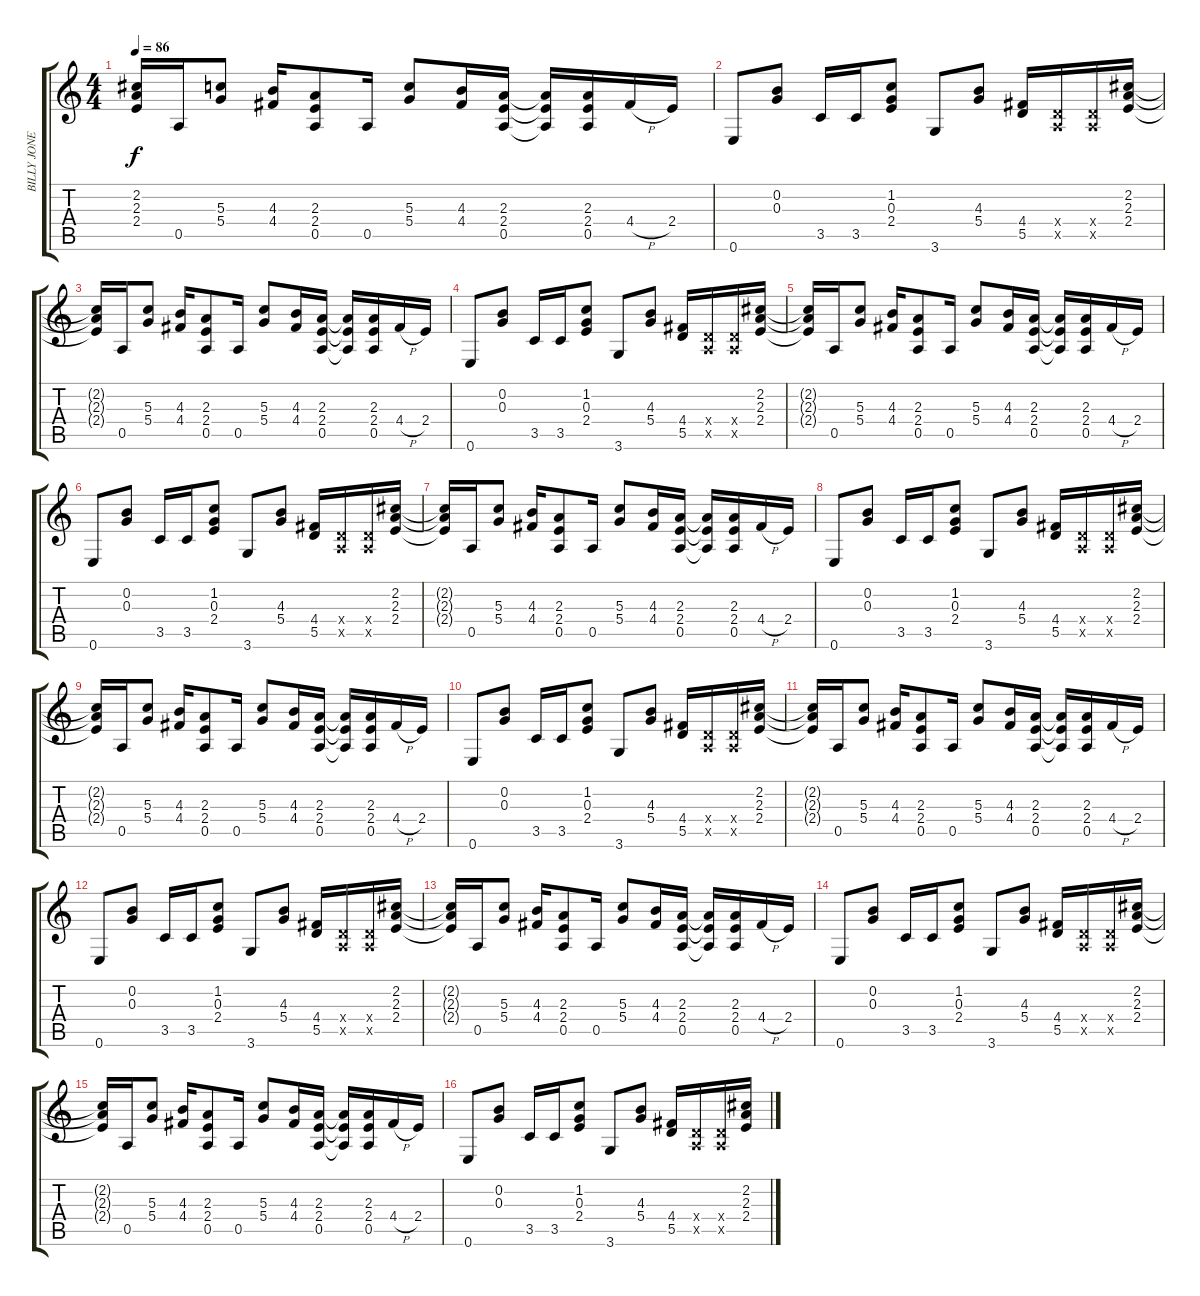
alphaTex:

\track ("BILLY JONES" "BILLY JONE") {instrument electricguitarclean}
\staff {score tabs}
\tuning (E4 B3 G3 D3 A2 E2) {hide}
\ts (4 4)
\tempo 86
\clef g2
\ks c
(2.2{t} 2.3{t} 2.4{t}).16{dy f} 0.5.16 (5.3 5.4).8 (4.3 4.4).16 (2.3 2.4 0.5).8 0.5.16 (5.3 5.4).8 (4.3 4.4).16 (2.3 2.4 0.5).16 (2.3{t} 2.4{t} 0.5{t}).16 (2.3 2.4 0.5).16 4.4{h}.16 2.4.16 |
0.6.8 (0.2 0.3).8 3.5.16 3.5.16 (1.2 0.3 2.4).8 3.6.8 (4.3 5.4).8 (4.4 5.5).16 (0.4{x} 0.5{x}).16 (0.4{x} 0.5{x}).16 (2.2 2.3 2.4).16 |
(2.2{t} 2.3{t} 2.4{t}).16 0.5.16 (5.3 5.4).8 (4.3 4.4).16 (2.3 2.4 0.5).8 0.5.16 (5.3 5.4).8 (4.3 4.4).16 (2.3 2.4 0.5).16 (2.3{t} 2.4{t} 0.5{t}).16 (2.3 2.4 0.5).16 4.4{h}.16 2.4.16 |
0.6.8 (0.2 0.3).8 3.5.16 3.5.16 (1.2 0.3 2.4).8 3.6.8 (4.3 5.4).8 (4.4 5.5).16 (0.4{x} 0.5{x}).16 (0.4{x} 0.5{x}).16 (2.2 2.3 2.4).16 |
(2.2{t} 2.3{t} 2.4{t}).16 0.5.16 (5.3 5.4).8 (4.3 4.4).16 (2.3 2.4 0.5).8 0.5.16 (5.3 5.4).8 (4.3 4.4).16 (2.3 2.4 0.5).16 (2.3{t} 2.4{t} 0.5{t}).16 (2.3 2.4 0.5).16 4.4{h}.16 2.4.16 |
0.6.8 (0.2 0.3).8 3.5.16 3.5.16 (1.2 0.3 2.4).8 3.6.8 (4.3 5.4).8 (4.4 5.5).16 (0.4{x} 0.5{x}).16 (0.4{x} 0.5{x}).16 (2.2 2.3 2.4).16 |
(2.2{t} 2.3{t} 2.4{t}).16 0.5.16 (5.3 5.4).8 (4.3 4.4).16 (2.3 2.4 0.5).8 0.5.16 (5.3 5.4).8 (4.3 4.4).16 (2.3 2.4 0.5).16 (2.3{t} 2.4{t} 0.5{t}).16 (2.3 2.4 0.5).16 4.4{h}.16 2.4.16 |
0.6.8 (0.2 0.3).8 3.5.16 3.5.16 (1.2 0.3 2.4).8 3.6.8 (4.3 5.4).8 (4.4 5.5).16 (0.4{x} 0.5{x}).16 (0.4{x} 0.5{x}).16 (2.2 2.3 2.4).16 |
(2.2{t} 2.3{t} 2.4{t}).16 0.5.16 (5.3 5.4).8 (4.3 4.4).16 (2.3 2.4 0.5).8 0.5.16 (5.3 5.4).8 (4.3 4.4).16 (2.3 2.4 0.5).16 (2.3{t} 2.4{t} 0.5{t}).16 (2.3 2.4 0.5).16 4.4{h}.16 2.4.16 |
0.6.8 (0.2 0.3).8 3.5.16 3.5.16 (1.2 0.3 2.4).8 3.6.8 (4.3 5.4).8 (4.4 5.5).16 (0.4{x} 0.5{x}).16 (0.4{x} 0.5{x}).16 (2.2 2.3 2.4).16 |
(2.2{t} 2.3{t} 2.4{t}).16 0.5.16 (5.3 5.4).8 (4.3 4.4).16 (2.3 2.4 0.5).8 0.5.16 (5.3 5.4).8 (4.3 4.4).16 (2.3 2.4 0.5).16 (2.3{t} 2.4{t} 0.5{t}).16 (2.3 2.4 0.5).16 4.4{h}.16 2.4.16 |
0.6.8 (0.2 0.3).8 3.5.16 3.5.16 (1.2 0.3 2.4).8 3.6.8 (4.3 5.4).8 (4.4 5.5).16 (0.4{x} 0.5{x}).16 (0.4{x} 0.5{x}).16 (2.2 2.3 2.4).16 |
(2.2{t} 2.3{t} 2.4{t}).16 0.5.16 (5.3 5.4).8 (4.3 4.4).16 (2.3 2.4 0.5).8 0.5.16 (5.3 5.4).8 (4.3 4.4).16 (2.3 2.4 0.5).16 (2.3{t} 2.4{t} 0.5{t}).16 (2.3 2.4 0.5).16 4.4{h}.16 2.4.16 |
0.6.8 (0.2 0.3).8 3.5.16 3.5.16 (1.2 0.3 2.4).8 3.6.8 (4.3 5.4).8 (4.4 5.5).16 (0.4{x} 0.5{x}).16 (0.4{x} 0.5{x}).16 (2.2 2.3 2.4).16 |
(2.2{t} 2.3{t} 2.4{t}).16 0.5.16 (5.3 5.4).8 (4.3 4.4).16 (2.3 2.4 0.5).8 0.5.16 (5.3 5.4).8 (4.3 4.4).16 (2.3 2.4 0.5).16 (2.3{t} 2.4{t} 0.5{t}).16 (2.3 2.4 0.5).16 4.4{h}.16 2.4.16 |
0.6.8 (0.2 0.3).8 3.5.16 3.5.16 (1.2 0.3 2.4).8 3.6.8 (4.3 5.4).8 (4.4 5.5).16 (0.4{x} 0.5{x}).16 (0.4{x} 0.5{x}).16 (2.2 2.3 2.4).16
